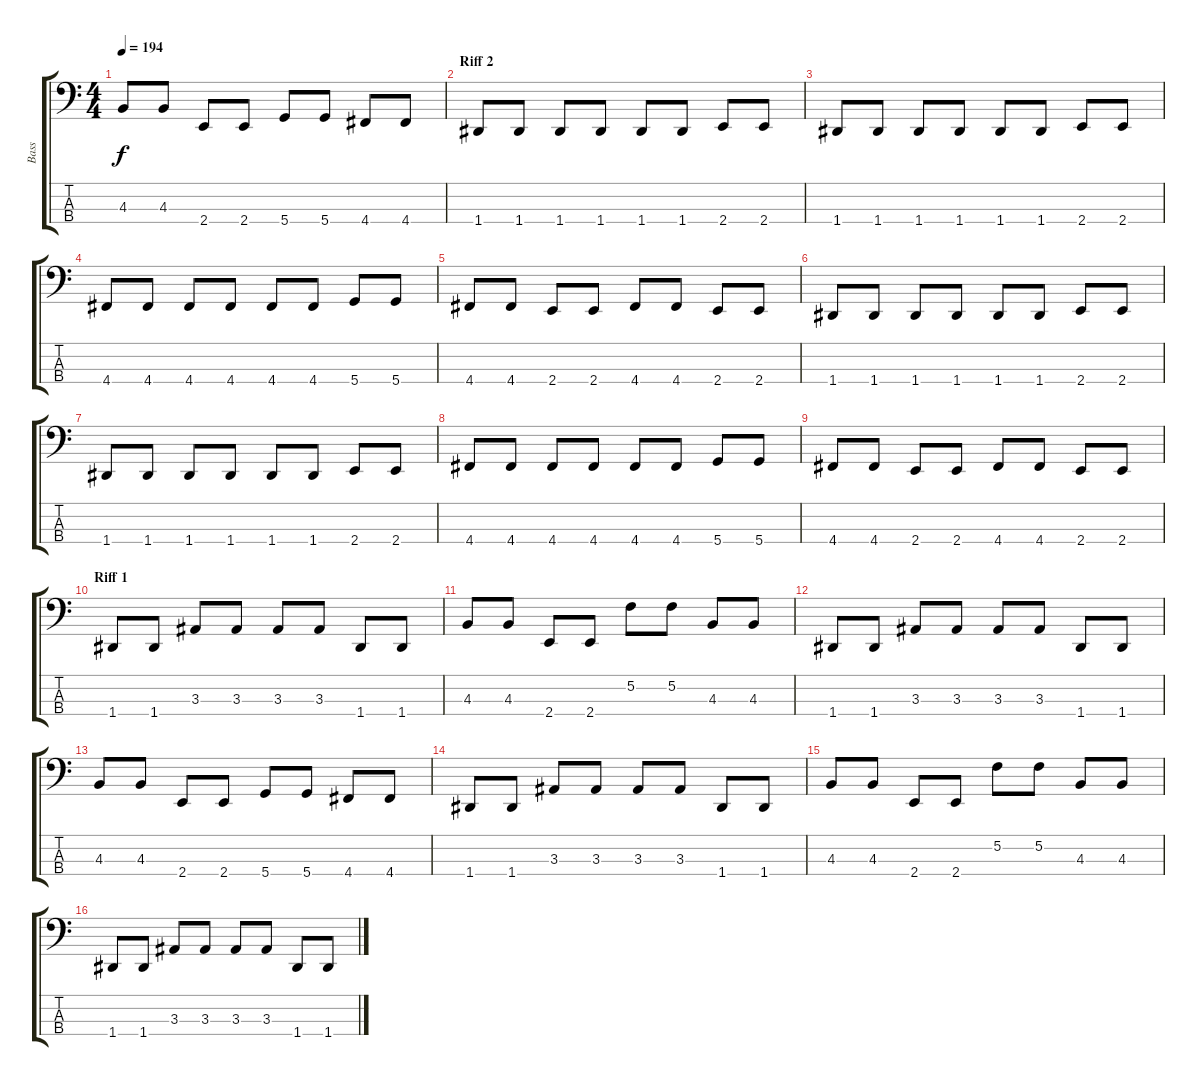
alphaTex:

\track ("Bass" "Bass") {instrument electricbasspick}
\staff {score tabs}
\tuning (F2 C2 G1 D1) {hide}
\ts (4 4)
\tempo 194
\clef f4
\ks c
4.3.8{dy f} 4.3.8 2.4.8 2.4.8 5.4.8 5.4.8 4.4.8 4.4.8 |
\section ("" "Riff 2")
1.4.8 1.4.8 1.4.8 1.4.8 1.4.8 1.4.8 2.4.8 2.4.8 |
1.4.8 1.4.8 1.4.8 1.4.8 1.4.8 1.4.8 2.4.8 2.4.8 |
4.4.8 4.4.8 4.4.8 4.4.8 4.4.8 4.4.8 5.4.8 5.4.8 |
4.4.8 4.4.8 2.4.8 2.4.8 4.4.8 4.4.8 2.4.8 2.4.8 |
1.4.8 1.4.8 1.4.8 1.4.8 1.4.8 1.4.8 2.4.8 2.4.8 |
1.4.8 1.4.8 1.4.8 1.4.8 1.4.8 1.4.8 2.4.8 2.4.8 |
4.4.8 4.4.8 4.4.8 4.4.8 4.4.8 4.4.8 5.4.8 5.4.8 |
4.4.8 4.4.8 2.4.8 2.4.8 4.4.8 4.4.8 2.4.8 2.4.8 |
\section ("" "Riff 1")
1.4.8 1.4.8 3.3.8 3.3.8 3.3.8 3.3.8 1.4.8 1.4.8 |
4.3.8 4.3.8 2.4.8 2.4.8 5.2.8 5.2.8 4.3.8 4.3.8 |
1.4.8 1.4.8 3.3.8 3.3.8 3.3.8 3.3.8 1.4.8 1.4.8 |
4.3.8 4.3.8 2.4.8 2.4.8 5.4.8 5.4.8 4.4.8 4.4.8 |
1.4.8 1.4.8 3.3.8 3.3.8 3.3.8 3.3.8 1.4.8 1.4.8 |
4.3.8 4.3.8 2.4.8 2.4.8 5.2.8 5.2.8 4.3.8 4.3.8 |
1.4.8 1.4.8 3.3.8 3.3.8 3.3.8 3.3.8 1.4.8 1.4.8
